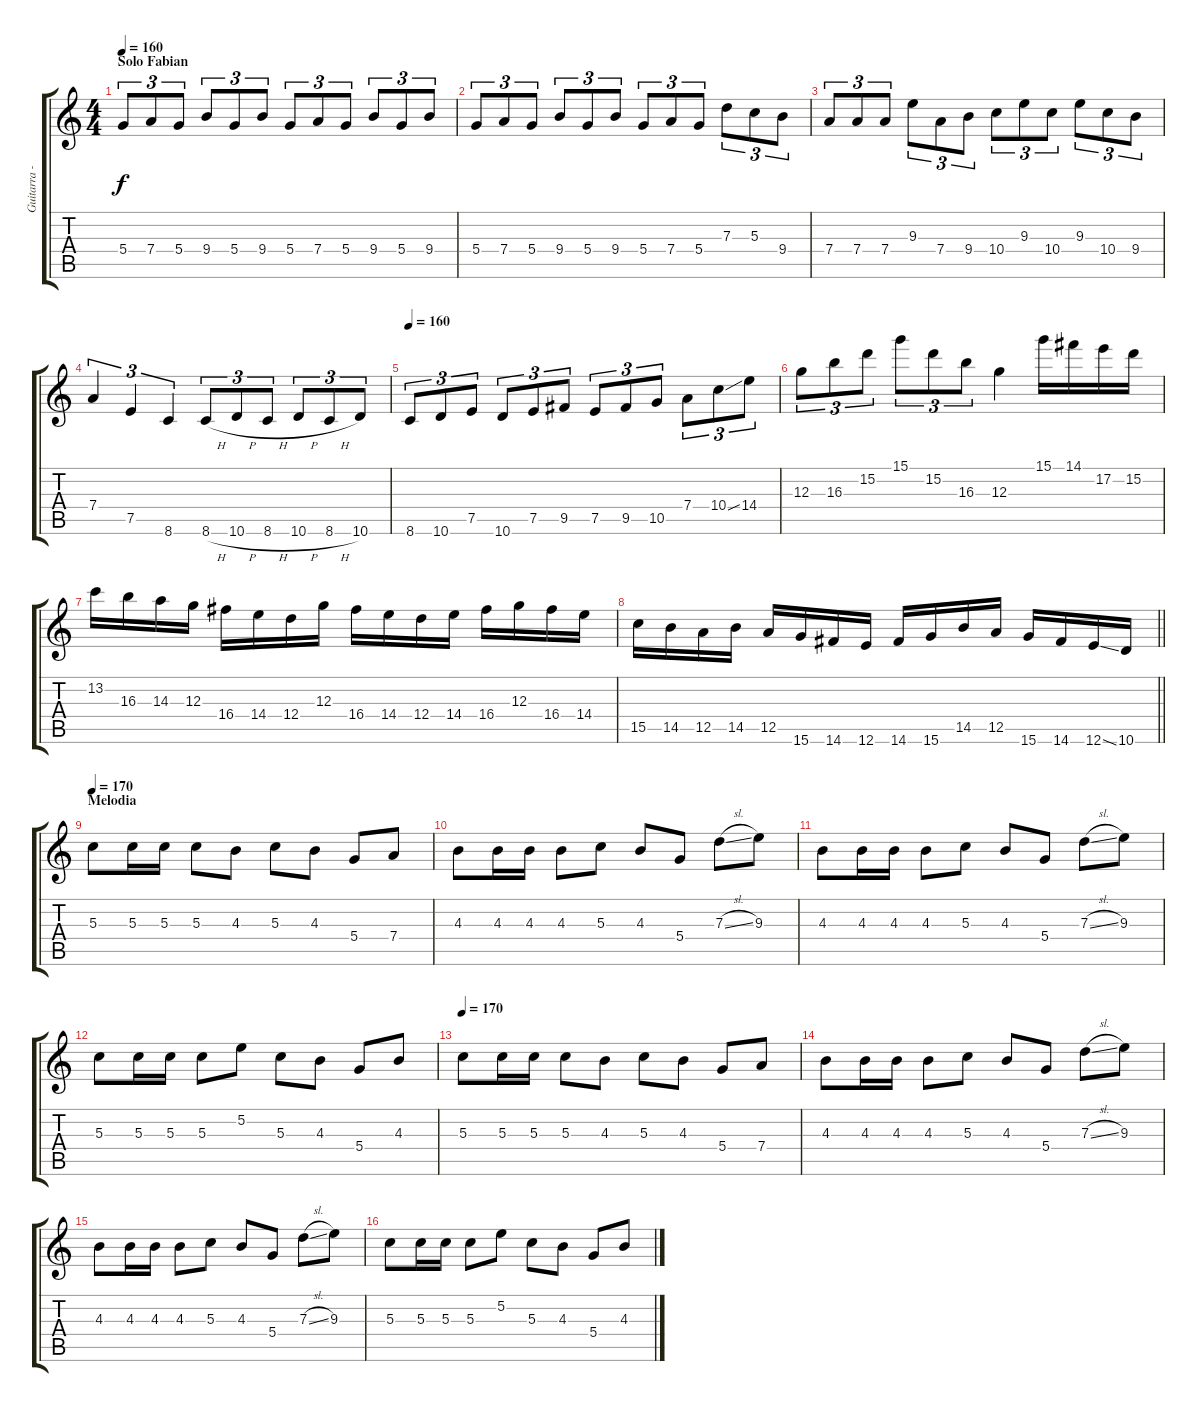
\track ("Guitarra - Fabian" "Guitarra -") {instrument distortionguitar}
\staff {score tabs}
\tuning (E4 B3 G3 D3 A2 E2) {hide}
\ts (4 4)
\section ("" "Solo Fabian")
\tempo 160
\clef g2
\ks c
5.4.8{tu (3 2) dy f} 7.4.8{tu (3 2)} 5.4.8{tu (3 2)} 9.4.8{tu (3 2)} 5.4.8{tu (3 2)} 9.4.8{tu (3 2)} 5.4.8{tu (3 2)} 7.4.8{tu (3 2)} 5.4.8{tu (3 2)} 9.4.8{tu (3 2)} 5.4.8{tu (3 2)} 9.4.8{tu (3 2)} |
5.4.8{tu (3 2)} 7.4.8{tu (3 2)} 5.4.8{tu (3 2)} 9.4.8{tu (3 2)} 5.4.8{tu (3 2)} 9.4.8{tu (3 2)} 5.4.8{tu (3 2)} 7.4.8{tu (3 2)} 5.4.8{tu (3 2)} 7.3.8{tu (3 2)} 5.3.8{tu (3 2)} 9.4.8{tu (3 2)} |
7.4.8{tu (3 2)} 7.4.8{tu (3 2)} 7.4.8{tu (3 2)} 9.3.8{tu (3 2)} 7.4.8{tu (3 2)} 9.4.8{tu (3 2)} 10.4.8{tu (3 2)} 9.3.8{tu (3 2)} 10.4.8{tu (3 2)} 9.3.8{tu (3 2)} 10.4.8{tu (3 2)} 9.4.8{tu (3 2)} |
7.4.4{tu (3 2)} 7.5.4{tu (3 2)} 8.6.4{tu (3 2)} 8.6{h}.8{tu (3 2)} 10.6{h}.8{tu (3 2)} 8.6{h}.8{tu (3 2)} 10.6{h}.8{tu (3 2)} 8.6{h}.8{tu (3 2)} 10.6.8{tu (3 2)} |
\tempo 160
8.6.8{tu (3 2)} 10.6.8{tu (3 2)} 7.5.8{tu (3 2)} 10.6.8{tu (3 2)} 7.5.8{tu (3 2)} 9.5.8{tu (3 2)} 7.5.8{tu (3 2)} 9.5.8{tu (3 2)} 10.5.8{tu (3 2)} 7.4.8{tu (3 2)} 10.4{ss}.8{tu (3 2)} 14.4.8{tu (3 2)} |
12.3.8{tu (3 2)} 16.3.8{tu (3 2)} 15.2.8{tu (3 2)} 15.1.8{tu (3 2)} 15.2.8{tu (3 2)} 16.3.8{tu (3 2)} 12.3.4 15.1.16 14.1.16 17.2.16 15.2.16 |
13.2.16 16.3.16 14.3.16 12.3.16 16.4.16 14.4.16 12.4.16 12.3.16 16.4.16 14.4.16 12.4.16 14.4.16 16.4.16 12.3.16 16.4.16 14.4.16 |
\barLineRight lightlight
15.5.16 14.5.16 12.5.16 14.5.16 12.5.16 15.6.16 14.6.16 12.6.16 14.6.16 15.6.16 14.5.16 12.5.16 15.6.16 14.6.16 12.6{ss}.16 10.6.16 |
\section ("" "Melodia")
\tempo 170
5.3.8 5.3.16 5.3.16 5.3.8 4.3.8 5.3.8 4.3.8 5.4.8 7.4.8 |
4.3.8 4.3.16 4.3.16 4.3.8 5.3.8 4.3.8 5.4.8 7.3{sl}.8 9.3.8 |
4.3.8 4.3.16 4.3.16 4.3.8 5.3.8 4.3.8 5.4.8 7.3{sl}.8 9.3.8 |
5.3.8 5.3.16 5.3.16 5.3.8 5.2.8 5.3.8 4.3.8 5.4.8 4.3.8 |
\tempo 170
5.3.8 5.3.16 5.3.16 5.3.8 4.3.8 5.3.8 4.3.8 5.4.8 7.4.8 |
4.3.8 4.3.16 4.3.16 4.3.8 5.3.8 4.3.8 5.4.8 7.3{sl}.8 9.3.8 |
4.3.8 4.3.16 4.3.16 4.3.8 5.3.8 4.3.8 5.4.8 7.3{sl}.8 9.3.8 |
5.3.8 5.3.16 5.3.16 5.3.8 5.2.8 5.3.8 4.3.8 5.4.8 4.3.8
